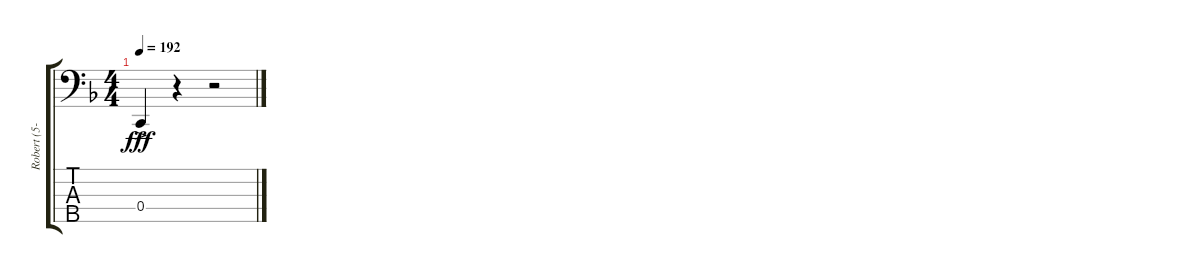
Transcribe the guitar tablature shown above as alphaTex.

\track ("Robert (5-String Bass Gtr.)" "Robert (5-") {instrument electricbassfinger}
\staff {score tabs}
\tuning (F2 C2 G1 C1 A0) {hide}
\ts (4 4)
\tempo 192
\clef f4
\ks f
0.4{ac}.4{dy fff} r.4 r.2
